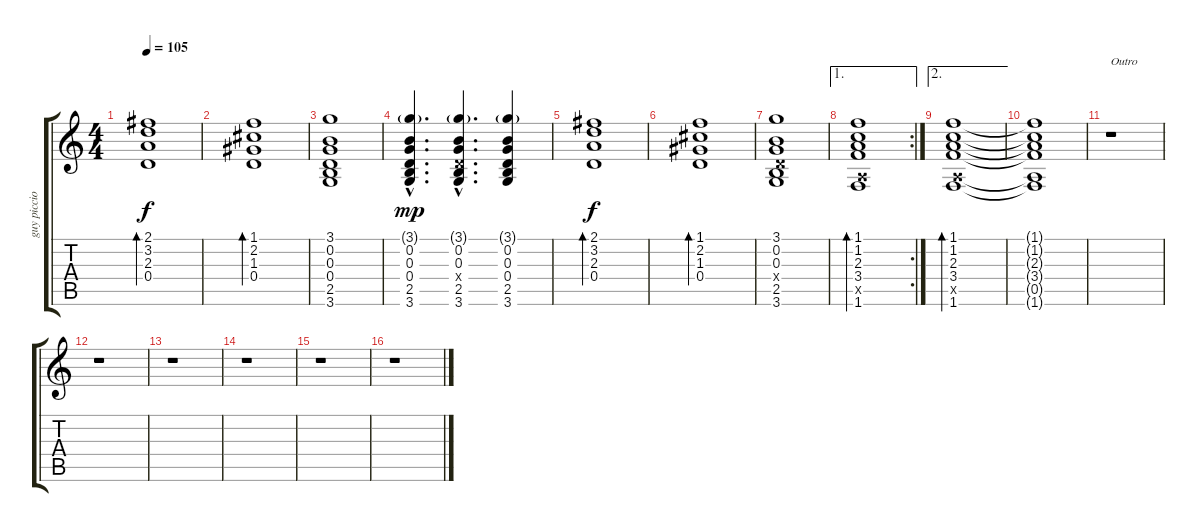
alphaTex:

\track ("guy picciotto" "guy piccio") {instrument electricguitarclean}
\staff {score tabs}
\tuning (E4 B3 G3 D3 A2 E2) {hide}
\ts (4 4)
\tempo 105
\clef g2
\ks c
(2.1 3.2 2.3 0.4).1{bd 120 dy f} |
(1.1 2.2 1.3 0.4).1{bd 240} |
(3.1 0.2 0.3 0.4 2.5 3.6).1 |
(3.1{g hac} 0.2{hac} 0.3{hac} 0.4{hac} 2.5{hac} 3.6{hac}).4{d dy mp} (3.1{g hac} 0.2{hac} 0.3{hac} 0.4{hac x} 2.5{hac} 3.6{hac}).4{d} (3.1{g} 0.2 0.3 0.4 2.5 3.6).4 |
(2.1 3.2 2.3 0.4).1{bd 120 dy f} |
(1.1 2.2 1.3 0.4).1{bd 240} |
(3.1 0.2 0.3 0.4{x} 2.5 3.6).1 |
\ae 1
\rc 2
(1.1 1.2 2.3 3.4 0.5{x} 1.6).1{bd 120} |
\ae 2
(1.1 1.2 2.3 3.4 0.5{x} 1.6).1{bd 120} |
(1.1{t} 1.2{t} 2.3{t} 3.4{t} 0.5{t} 1.6{t}).1 |
r.1{txt "Outro"} |
r.1 |
r.1 |
r.1 |
r.1 |
r.1
